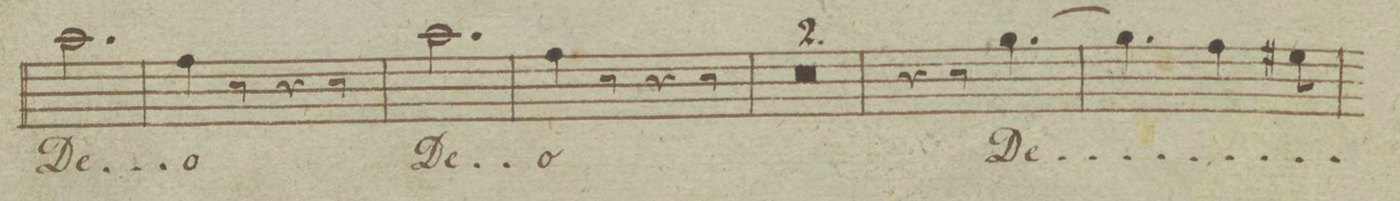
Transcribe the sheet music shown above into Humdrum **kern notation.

**kern	**text	**dynam
*I"Canto.	*	*
*clefC1	*	*
*k[b-e-]	*	*
*met(c)	*	*
*M6/8	*	*
2.ff\	De-	.
=65	=65	=65
4dd\	-o	.
8r	.	.
4r	.	.
8r	.	.
=66	=66	=66
2.ff\	De-	.
=67	=67	=67
4dd\	-o	.
8r	.	.
4r	.	.
8r	.	.
=68	=68	=68
1.r	.	.
=69	=69	=69
=70	=70	=70
4r	.	.
8r	.	.
[4.ee-\	De-	.
=71	=71	=71
4.ee-\]	.	.
4dd\	.	.
8cc#X\	.	.
=72	=72	=72
*-	*-	*-
